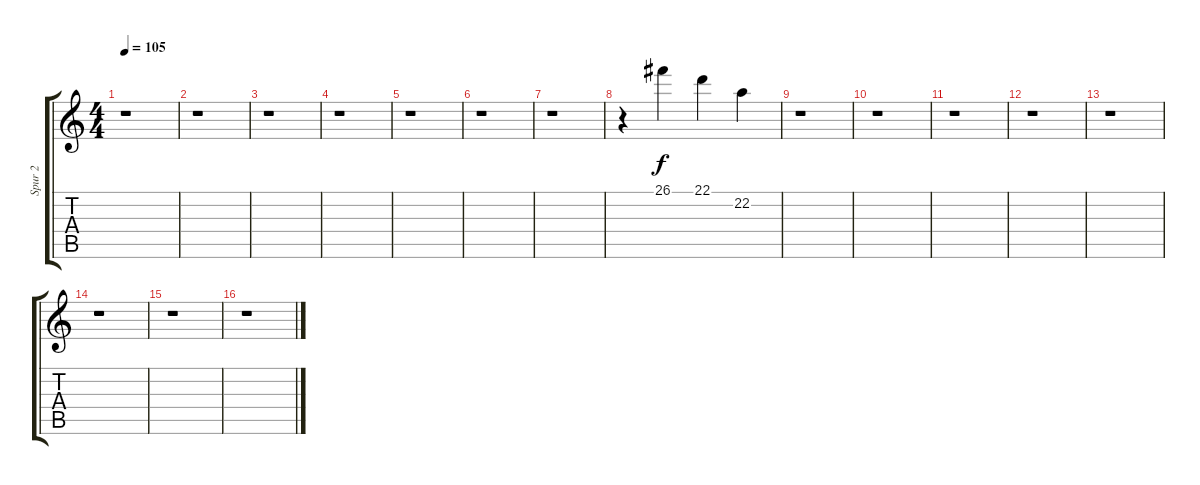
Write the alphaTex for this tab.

\track ("Spur 2" "Spur 2") {instrument orchestralharp}
\staff {score tabs}
\tuning (E4 B3 G3 D3 A2 E2) {hide}
\ts (4 4)
\tempo 105
\clef g2
\ks c
r.1{dy f} |
r.1 |
r.1 |
r.1 |
r.1 |
r.1 |
r.1 |
r.4 26.1.4 22.1.4 22.2.4 |
r.1 |
r.1 |
r.1 |
r.1 |
r.1 |
r.1 |
r.1 |
r.1
